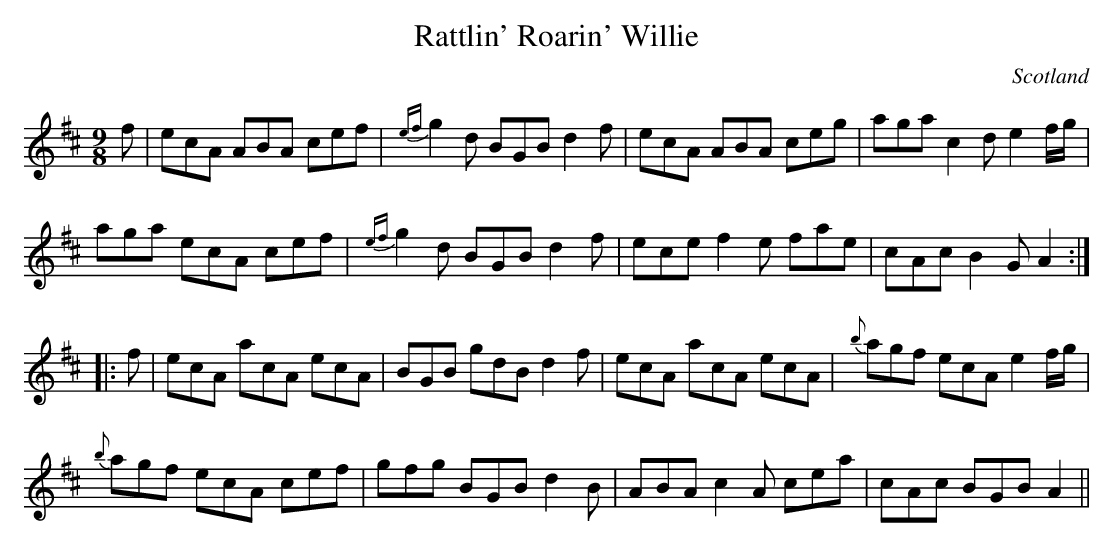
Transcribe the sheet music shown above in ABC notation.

X:1
T:Rattlin' Roarin' Willie
O:Scotland
M:9/8
K:AMix
f|\
ecA ABA cef| {ef}g2d BGB d2f|\
ecA ABA ceg| aga c2d e2f/g/|
aga ecA cef| {ef}g2d BGB d2f|\
ece f2e fae | cAc B2G A2 :|
|:f |\
ecA acA ecA|BGB gdB d2f|\
ecA acA ecA| {b}agf ecA e2f/g/ |
{b}agf ecA cef|gfg BGB d2B|\
ABA c2A cea|cAc BGB A2 ||
